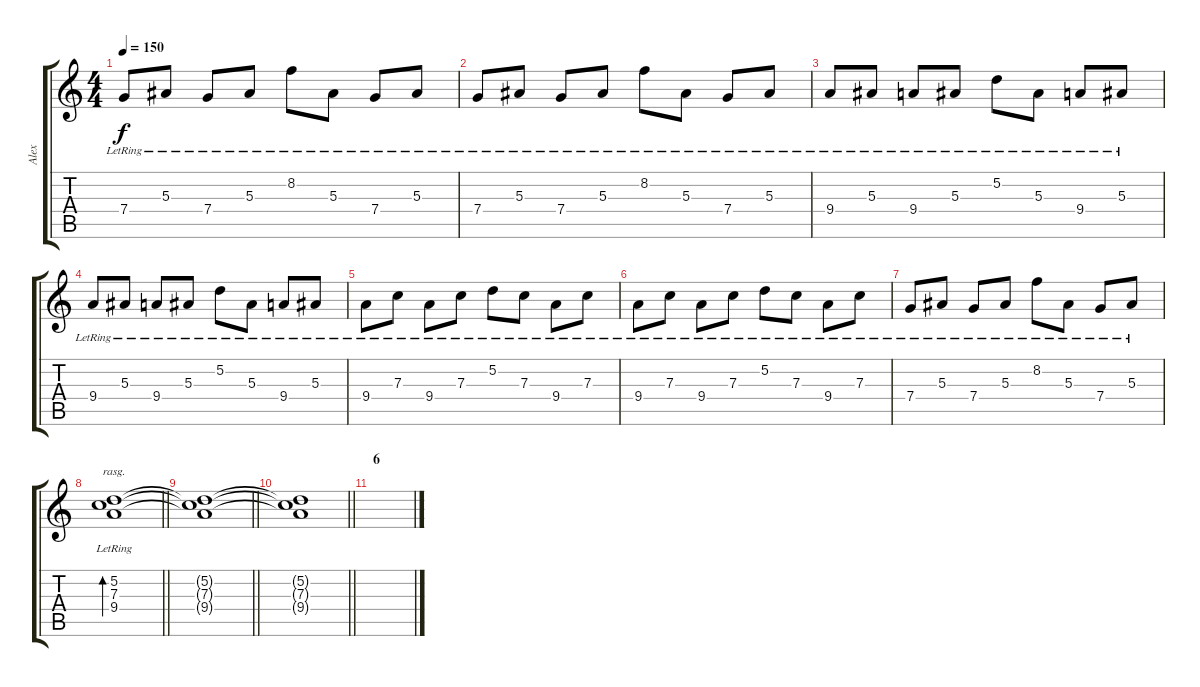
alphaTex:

\track ("Alex" "Alex") {instrument acousticguitarsteel}
\staff {score tabs}
\tuning (D4 A3 F3 C3 G2 C2) {hide}
\ts (4 4)
\tempo 150
\clef g2
\ks c
7.4{lr}.8{dy f} 5.3{lr}.8 7.4{lr}.8 5.3{lr}.8 8.2{lr}.8 5.3{lr}.8 7.4{lr}.8 5.3{lr}.8 |
7.4{lr}.8 5.3{lr}.8 7.4{lr}.8 5.3{lr}.8 8.2{lr}.8 5.3{lr}.8 7.4{lr}.8 5.3{lr}.8 |
9.4{lr}.8 5.3{lr}.8 9.4{lr}.8 5.3{lr}.8 5.2{lr}.8 5.3{lr}.8 9.4{lr}.8 5.3{lr}.8 |
9.4{lr}.8 5.3{lr}.8 9.4{lr}.8 5.3{lr}.8 5.2{lr}.8 5.3{lr}.8 9.4{lr}.8 5.3{lr}.8 |
9.4{lr}.8 7.3{lr}.8 9.4{lr}.8 7.3{lr}.8 5.2{lr}.8 7.3{lr}.8 9.4{lr}.8 7.3{lr}.8 |
9.4{lr}.8 7.3{lr}.8 9.4{lr}.8 7.3{lr}.8 5.2{lr}.8 7.3{lr}.8 9.4{lr}.8 7.3{lr}.8 |
7.4{lr}.8 5.3{lr}.8 7.4{lr}.8 5.3{lr}.8 8.2{lr}.8 5.3{lr}.8 7.4{lr}.8 5.3{lr}.8 |
\barLineRight lightlight
(5.2 7.3 9.4{lr}).1{bd 240 rasg ii} |
\barLineRight lightlight
(5.2{t} 7.3{t} 9.4{t}).1 |
\barLineRight lightlight
(5.2{t} 7.3{t} 9.4{t}).1 |
\section ("" "6")
